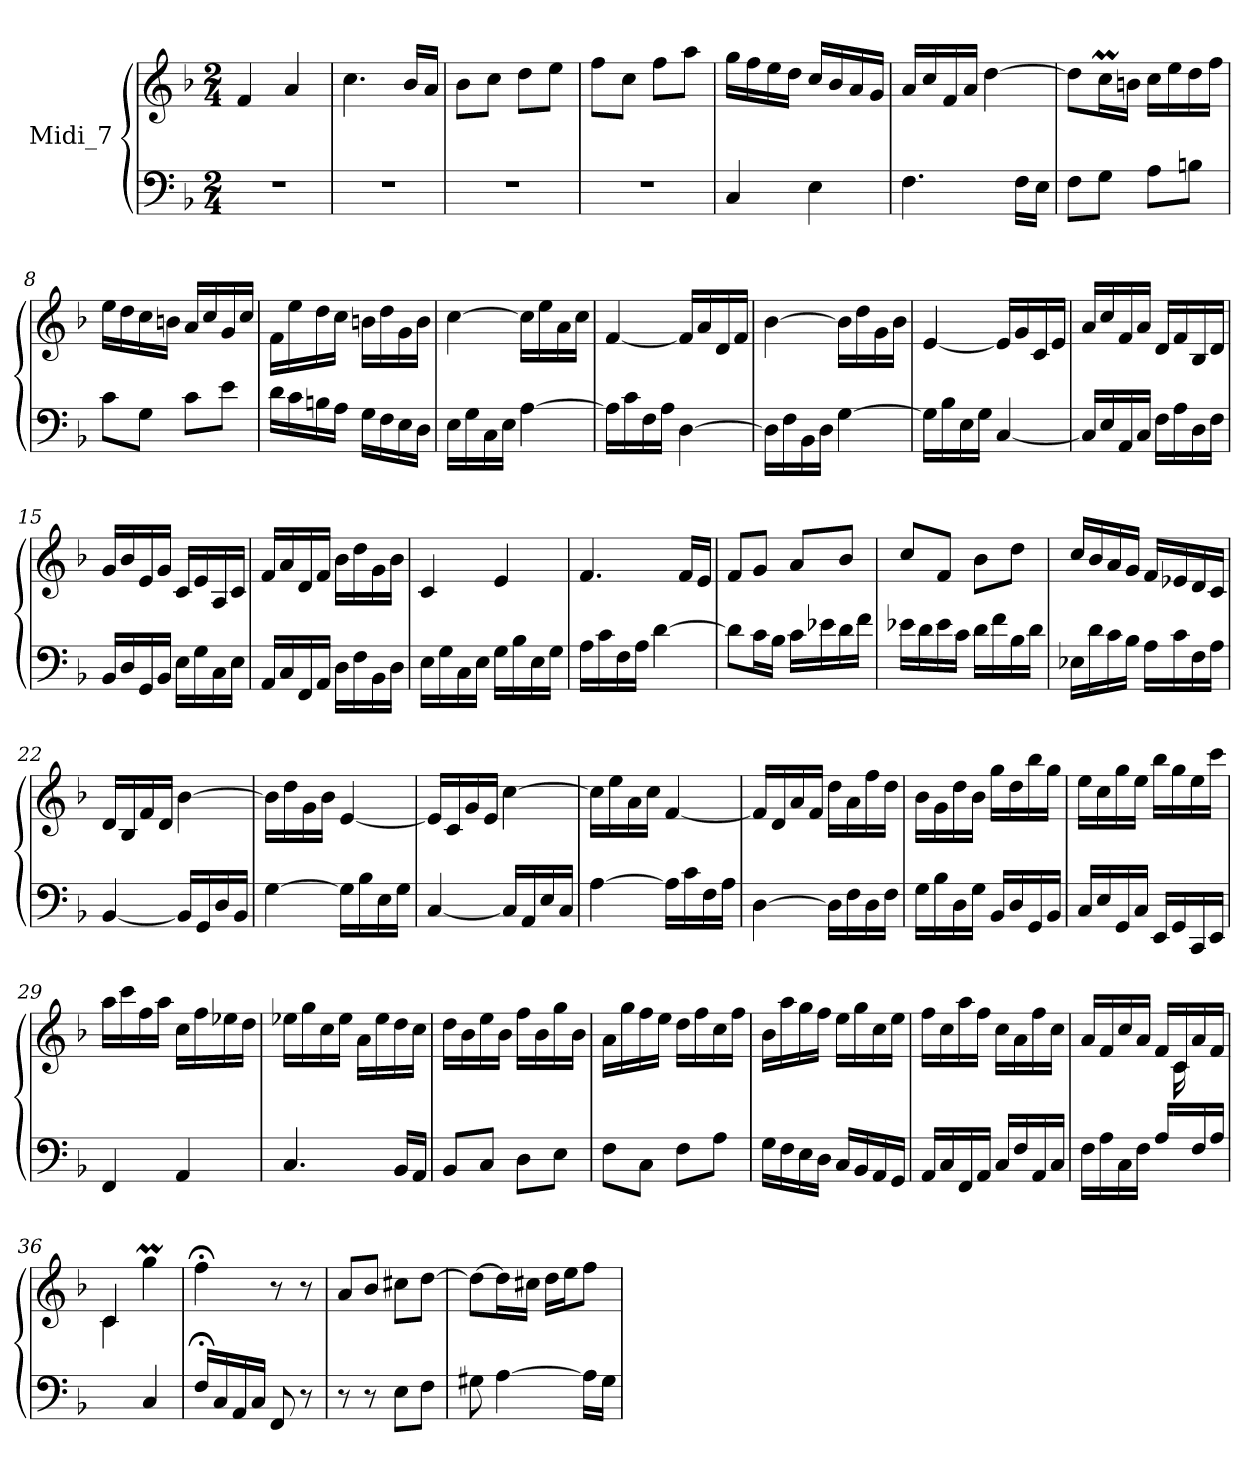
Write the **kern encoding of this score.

**kern	**kern
*part1	*part1
*staff2	*staff1
*I"Midi_7	*
*clefF4	*clefG2
*k[b-]	*k[b-]
*F:	*F:
*M2/4	*M2/4
*MM90	*MM90
=1	=1
2r	4f/
.	4a/
=2	=2
2r	4.cc\
.	16b-/LL
.	16a/JJ
=3	=3
2r	8b-\L
.	8cc\J
.	8dd\L
.	8ee\J
=4	=4
2r	8ff\L
.	8cc\J
.	8ff\L
.	8aa\J
=5	=5
4C/	16gg\LL
.	16ff\
.	16ee\
.	16dd\JJ
4E\	16cc/LL
.	16b-/
.	16a/
.	16g/JJ
=6	=6
4.F\	16a/LL
.	16cc/
.	16f/
.	16a/JJ
.	[4dd\
16F\LL	.
16E\JJ	.
=7	=7
8F\L	8dd\L]
8G\J	16ccM\L
.	16bn\JJ
8A\L	16cc\LL
.	16ee\
8Bn\J	16dd\
.	16ff\JJ
=8	=8
8c\L	16ee\LL
.	16dd\
8G\J	16cc\
.	16bn\JJ
8c\L	16a/LL
.	16cc/
8e\J	16g/
.	16cc/JJ
!!LO:LB:g=z
=9	=9
16d\LL	16f\LL
16c\	16ee\
16Bn\	16dd\
16A\JJ	16cc\JJ
16G\LL	16bn\LL
16F\	16dd\
16E\	16g\
16D\JJ	16b\JJ
=10	=10
16E\LL	[4cc\
16G\	.
16C\	.
16E\JJ	.
[4A\	16cc\LL]
.	16ee\
.	16a\
.	16cc\JJ
=11	=11
16A\LL]	[4f/
16c\	.
16F\	.
16A\JJ	.
[4D\	16f/LL]
.	16a/
.	16d/
.	16f/JJ
=12	=12
16D\LL]	[4b-\
16F\	.
16BB-\	.
16D\JJ	.
[4G\	16b-\LL]
.	16dd\
.	16g\
.	16b-\JJ
=13	=13
16G\LL]	[4e/
16B-\	.
16E\	.
16G\JJ	.
[4C/	16e/LL]
.	16g/
.	16c/
.	16e/JJ
=14	=14
16C/LL]	16a/LL
16E/	16cc/
16AA/	16f/
16C/JJ	16a/JJ
16F\LL	16d/LL
16A\	16f/
16D\	16B-/
16F\JJ	16d/JJ
!!LO:LB:g=z
=15	=15
16BB-/LL	16g/LL
16D/	16b-/
16GG/	16e/
16BB-/JJ	16g/JJ
16E\LL	16c/LL
16G\	16e/
16C\	16A/
16E\JJ	16c/JJ
=16	=16
16AA/LL	16f/LL
16C/	16a/
16FF/	16d/
16AA/JJ	16f/JJ
16D\LL	16b-\LL
16F\	16dd\
16BB-\	16g\
16D\JJ	16b-\JJ
=17	=17
16E\LL	4c/
16G\	.
16C\	.
16E\JJ	.
16G\LL	4e/
16B-\	.
16E\	.
16G\JJ	.
=18	=18
16A\LL	4.f/
16c\	.
16F\	.
16A\JJ	.
[4d\	.
.	16f/LL
.	16e/JJ
=19	=19
8d\L]	8f/L
16c\L	8g/J
16B-\JJ	.
16c\LL	8a/L
16e-X\	.
16d\	8b-/J
16f\JJ	.
!!LO:LB:g=z
=20	=20
16e-X\LL	8cc/L
16d\	.
16e-\	8f/J
16c\JJ	.
16d\LL	8b-\L
16f\	.
16B-\	8dd\J
16d\JJ	.
=21	=21
16E-X\LL	16cc/LL
16d\	16b-/
16c\	16a/
16B-\JJ	16g/JJ
16A\LL	16f/LL
16c\	16e-X/
16F\	16d/
16A\JJ	16c/JJ
=22	=22
[4BB-/	16d/LL
.	16B-/
.	16f/
.	16d/JJ
16BB-/LL]	[4b-\
16GG/	.
16D/	.
16BB-/JJ	.
=23	=23
[4G\	16b-\LL]
.	16dd\
.	16g\
.	16b-\JJ
16G\LL]	[4e/
16B-\	.
16E\	.
16G\JJ	.
=24	=24
[4C/	16e/LL]
.	16c/
.	16g/
.	16e/JJ
16C/LL]	[4cc\
16AA/	.
16E/	.
16C/JJ	.
!!LO:LB:g=z
=25	=25
[4A\	16cc\LL]
.	16ee\
.	16a\
.	16cc\JJ
16A\LL]	[4f/
16c\	.
16F\	.
16A\JJ	.
=26	=26
[4D\	16f/LL]
.	16d/
.	16a/
.	16f/JJ
16D\LL]	16dd\LL
16F\	16a\
16D\	16ff\
16F\JJ	16dd\JJ
=27	=27
16G\LL	16b-\LL
16B-\	16g\
16D\	16dd\
16G\JJ	16b-\JJ
16BB-/LL	16gg\LL
16D/	16dd\
16GG/	16bb-\
16BB-/JJ	16gg\JJ
=28	=28
16C/LL	16ee\LL
16E/	16cc\
16GG/	16gg\
16C/JJ	16ee\JJ
16EE/LL	16bb-\LL
16GG/	16gg\
16CC/	16ee\
16EE/JJ	16ccc\JJ
=29	=29
4FF/	16aa\LL
.	16ccc\
.	16ff\
.	16aa\JJ
4AA/	16cc\LL
.	16ff\
.	16ee-X\
.	16dd\JJ
=30	=30
4.C/	16ee-X\LL
.	16gg\
.	16cc\
.	16ee-\JJ
.	16a\LL
.	16ee-\
16BB-/LL	16dd\
16AA/JJ	16cc\JJ
!!LO:PB:g=z
=31	=31
8BB-/L	16dd\LL
.	16b-\
8C/J	16ee\
.	16b-\JJ
8D\L	16ff\LL
.	16b-\
8E\J	16gg\
.	16b-\JJ
=32	=32
8F\L	16a\LL
.	16gg\
8C\J	16ff\
.	16ee\JJ
8F\L	16dd\LL
.	16ff\
8A\J	16cc\
.	16ff\JJ
=33	=33
16G\LL	16b-\LL
16F\	16aa\
16E\	16gg\
16D\JJ	16ff\JJ
16C/LL	16ee\LL
16BB-/	16gg\
16AA/	16cc\
16GG/JJ	16ee\JJ
=34	=34
16AA/LL	16ff\LL
16C/	16cc\
16FF/	16aa\
16AA/JJ	16ff\JJ
16C/LL	16cc\LL
16F/	16a\
16AA/	16ff\
16C/JJ	16cc\JJ
=35	=35
*	*^
16F\LL	16a/LL	16ryy
*	*v	*v
16A\	16f/
16C\	16cc/
16F\JJ	16a/JJ
16A/LL	16f/LL
*	*^
16ryy	16c/	16c\
16F/	16a/	8ryy
16A/JJ	16f/JJ	.
=36	=36	=36
4ryy	4c/	4c\
4C/	4ggMW\	4ryy
*	*v	*v
=37	=37
16F;</LL	4ff;<\
16C/	.
16AA/	.
16C/JJ	.
8FF/	8r
8r	8r
!!LO:LB:g=z
=38	=38
8r	8a/L
8r	8b-/J
8E\L	8cc#X\L
8F\J	[8dd\J
=39	=39
8G#X\	8dd\L_
[4A\	16dd\L]
.	16cc#X\JJ
.	16dd\LL
.	16ee\J
16A\LL]	8ff\J
16G#\JJ	.
=	=
*-	*-
